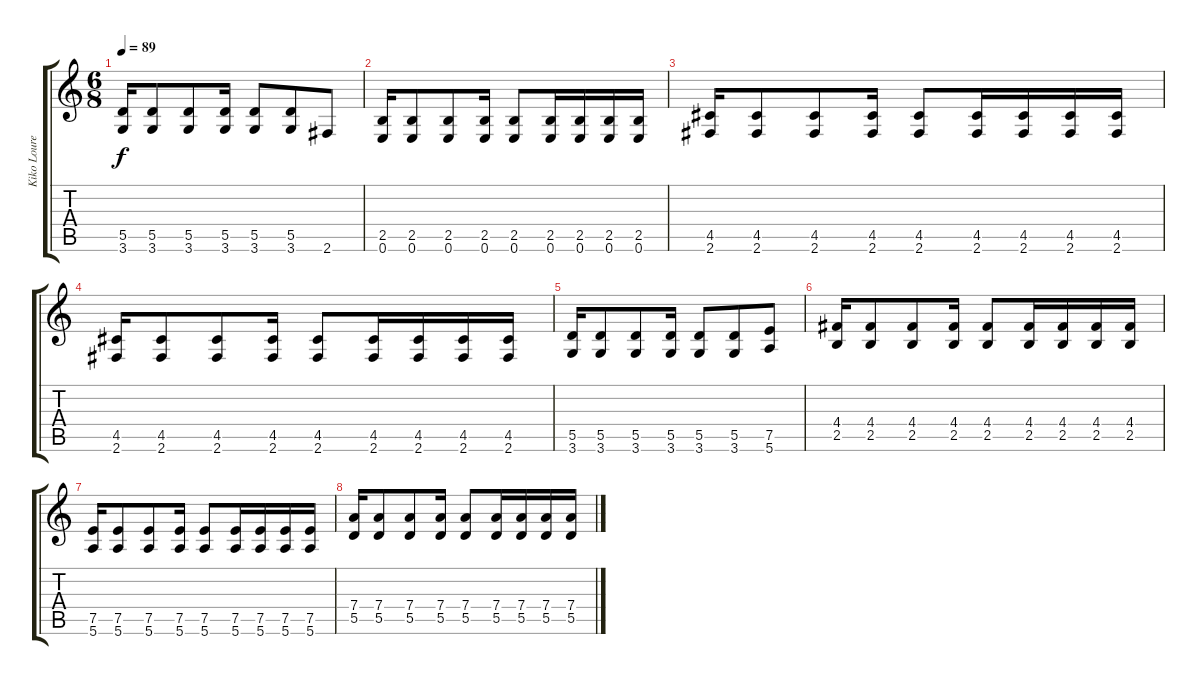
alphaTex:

\track ("Kiko Loureiro" "Kiko Loure") {instrument distortionguitar}
\staff {score tabs}
\tuning (E4 B3 G3 D3 A2 E2) {hide}
\ts (6 8)
\tempo 89
\clef g2
\ks c
(5.5 3.6).16{dy f} (5.5 3.6).8 (5.5 3.6).8 (5.5 3.6).16 (5.5 3.6).8 (5.5 3.6).8 2.6.8 |
(2.5 0.6).16{volume 4} (2.5 0.6).8 (2.5 0.6).8 (2.5 0.6).16 (2.5 0.6).8 (2.5 0.6).16 (2.5 0.6).16 (2.5 0.6).16 (2.5 0.6).16 |
(4.5 2.6).16 (4.5 2.6).8 (4.5 2.6).8 (4.5 2.6).16 (4.5 2.6).8 (4.5 2.6).16 (4.5 2.6).16 (4.5 2.6).16 (4.5 2.6).16 |
(4.5 2.6).16 (4.5 2.6).8 (4.5 2.6).8 (4.5 2.6).16 (4.5 2.6).8 (4.5 2.6).16 (4.5 2.6).16 (4.5 2.6).16 (4.5 2.6).16 |
(5.5 3.6).16 (5.5 3.6).8 (5.5 3.6).8 (5.5 3.6).16 (5.5 3.6).8 (5.5 3.6).8 (7.5 5.6).8 |
(4.4 2.5).16 (4.4 2.5).8 (4.4 2.5).8 (4.4 2.5).16 (4.4 2.5).8 (4.4 2.5).16 (4.4 2.5).16 (4.4 2.5).16 (4.4 2.5).16 |
(7.5 5.6).16{volume 0} (7.5 5.6).8 (7.5 5.6).8 (7.5 5.6).16 (7.5 5.6).8 (7.5 5.6).16 (7.5 5.6).16 (7.5 5.6).16 (7.5 5.6).16 |
(7.4 5.5).16 (7.4 5.5).8 (7.4 5.5).8 (7.4 5.5).16 (7.4 5.5).8 (7.4 5.5).16 (7.4 5.5).16 (7.4 5.5).16 (7.4 5.5).16
